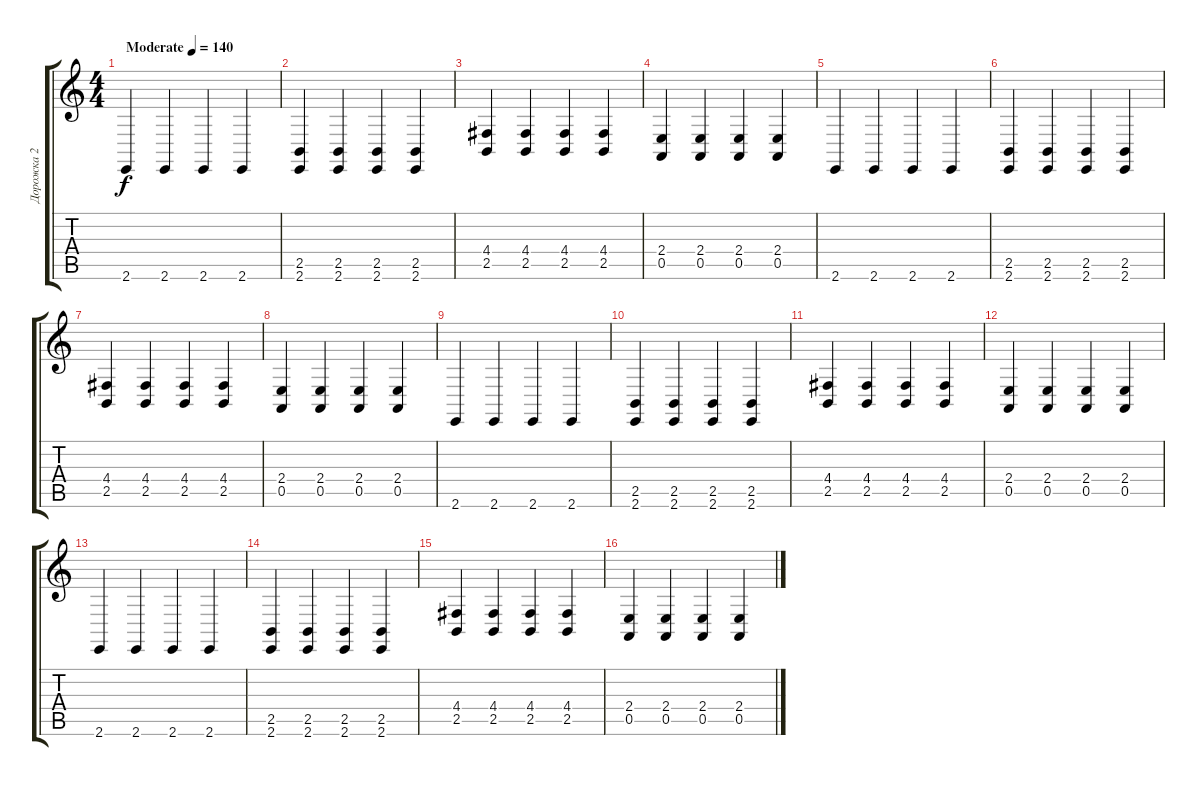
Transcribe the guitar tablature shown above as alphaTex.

\track ("Дорожка 2" "Дорожка 2") {instrument lead2sawtooth}
\staff {score tabs}
\tuning (E4 B3 G3 D3 A2 D2) {hide}
\ts (4 4)
\tempo (140 "Moderate")
\clef g2
\ks c
2.6.4{dy f instrument lead2sawtooth} 2.6.4 2.6.4 2.6.4 |
(2.5 2.6).4 (2.5 2.6).4 (2.5 2.6).4 (2.5 2.6).4 |
(4.4 2.5).4 (4.4 2.5).4 (4.4 2.5).4 (4.4 2.5).4 |
(2.4 0.5).4 (2.4 0.5).4 (2.4 0.5).4 (2.4 0.5).4 |
2.6.4 2.6.4 2.6.4 2.6.4 |
(2.5 2.6).4 (2.5 2.6).4 (2.5 2.6).4 (2.5 2.6).4 |
(4.4 2.5).4 (4.4 2.5).4 (4.4 2.5).4 (4.4 2.5).4 |
(2.4 0.5).4 (2.4 0.5).4 (2.4 0.5).4 (2.4 0.5).4 |
2.6.4 2.6.4 2.6.4 2.6.4 |
(2.5 2.6).4 (2.5 2.6).4 (2.5 2.6).4 (2.5 2.6).4 |
(4.4 2.5).4 (4.4 2.5).4 (4.4 2.5).4 (4.4 2.5).4 |
(2.4 0.5).4 (2.4 0.5).4 (2.4 0.5).4 (2.4 0.5).4 |
2.6.4 2.6.4 2.6.4 2.6.4 |
(2.5 2.6).4 (2.5 2.6).4 (2.5 2.6).4 (2.5 2.6).4 |
(4.4 2.5).4 (4.4 2.5).4 (4.4 2.5).4 (4.4 2.5).4 |
(2.4 0.5).4 (2.4 0.5).4 (2.4 0.5).4 (2.4 0.5).4
